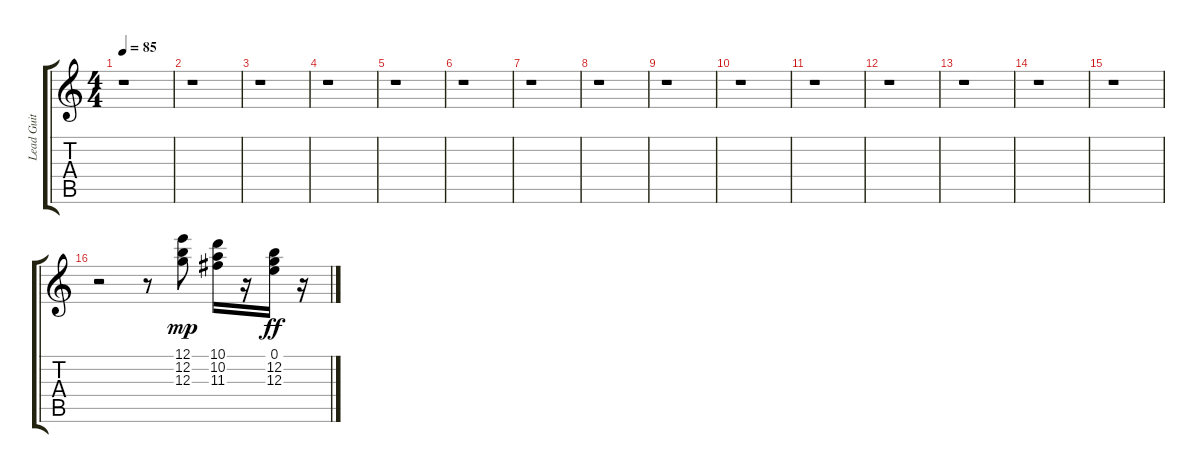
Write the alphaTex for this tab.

\track ("Lead Guit" "Lead Guit") {instrument overdrivenguitar}
\staff {score tabs}
\tuning (E4 B3 G3 D3 A2 E2) {hide}
\ts (4 4)
\tempo 85
\clef g2
\ks c
r.1{dy mp} |
r.1 |
r.1 |
r.1 |
r.1 |
r.1 |
r.1 |
r.1 |
r.1 |
r.1 |
r.1 |
r.1 |
r.1 |
r.1 |
r.1 |
r.2 r.8 (12.1 12.2 12.3).8 (10.1 10.2 11.3).16 r.16 (0.1 12.2 12.3).16{dy ff} r.16
